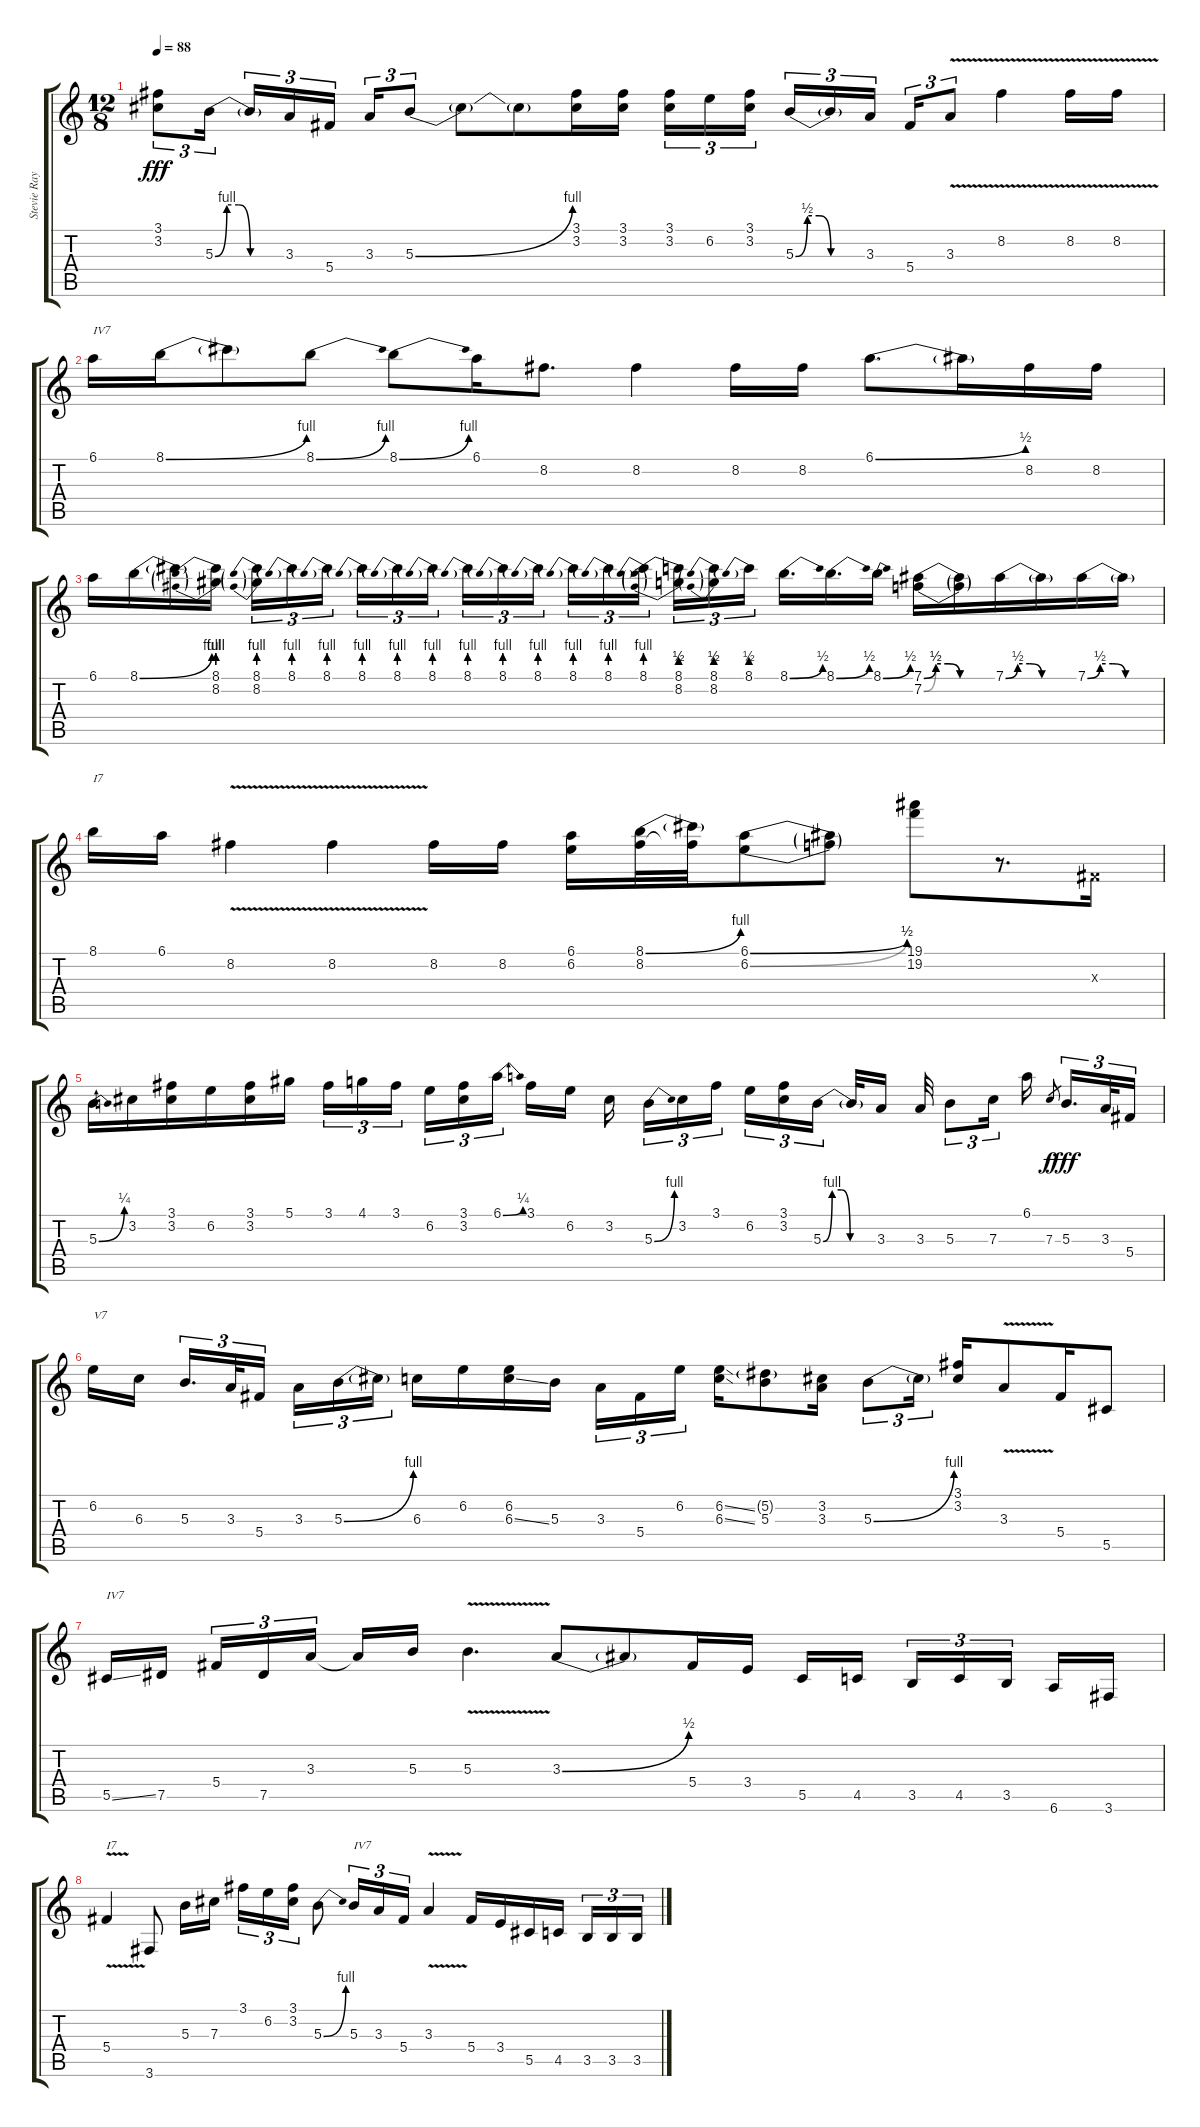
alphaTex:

\track ("Stevie Ray Vaughan" "Stevie Ray") {instrument electricguitarjazz}
\staff {score tabs}
\tuning (Eb4 Bb3 Gb3 Db3 Ab2 Eb2) {hide}
\ts (12 8)
\tempo 88
\clef g2
\ks c
(3.1 3.2).8{tu (3 2) dy fff} 5.3{be (custom 0 0 10 4 20 4 30 0 60 0)}.16{tu (3 2) beam splitsecondary} 5.3{t}.16{tu (3 2)} 3.3.16{tu (3 2)} 5.4.16{tu (3 2) beam splitsecondary} 3.3.16{tu (3 2)} 5.3{be (bend 0 0 60 4)}.8{tu (3 2)} 5.3{t}.8 5.3{t}.8 (3.1 3.2).16 (3.1 3.2).16 (3.1 3.2).16{tu (3 2)} 6.2.16{tu (3 2)} (3.1 3.2).16{tu (3 2) beam splitsecondary} 5.3{be (custom 0 0 10 2 20 2 30 0 60 0)}.16{tu (3 2)} 5.3{t}.16{tu (3 2)} 3.3.16{tu (3 2) beam splitsecondary} 5.4.16{tu (3 2)} 3.3{v}.8{tu (3 2)} 8.2{v}.4 8.2{v}.16 8.2{v}.16 |
6.1.16{txt "IV7"} 8.1{be (bend 0 0 60 4)}.16 8.1{t}.8 8.1{be (bend 0 0 60 4)}.8 8.1{be (bend 0 0 60 4)}.8 6.1.16 8.2.8{d} 8.2.4 8.2.16 8.2.16 6.1{be (bend 0 0 60 2)}.8{d} 6.1{t}.16 8.2.16 8.2.16 |
6.1.16 8.1{be (bend 0 0 60 4)}.16 8.1{t}.16 (8.1{be (prebend 0 4 60 4)} 8.2{be (prebend 0 4 60 4)}).16{beam splitsecondary} (8.1{be (prebend 0 4 60 4)} 8.2{be (prebend 0 4 60 4)}).16{tu (3 2)} 8.1{be (prebend 0 4 60 4)}.16{tu (3 2)} 8.1{be (prebend 0 4 60 4)}.16{tu (3 2)} 8.1{be (prebend 0 4 60 4)}.16{tu (3 2)} 8.1{be (prebend 0 4 60 4)}.16{tu (3 2)} 8.1{be (prebend 0 4 60 4)}.16{tu (3 2) beam splitsecondary} 8.1{be (prebend 0 4 60 4)}.16{tu (3 2)} 8.1{be (prebend 0 4 60 4)}.16{tu (3 2)} 8.1{be (prebend 0 4 60 4)}.16{tu (3 2) beam splitsecondary} 8.1{be (prebend 0 4 60 4)}.16{tu (3 2)} 8.1{be (prebend 0 4 60 4)}.16{tu (3 2)} 8.1{be (prebend 0 4 60 4)}.16{tu (3 2)} (8.1{be (prebend 0 2 60 2)} 8.2{be (prebend 0 2 60 2)}).16{tu (3 2)} (8.1{be (prebend 0 2 60 2)} 8.2{be (prebend 0 2 60 2)}).16{tu (3 2)} 8.1{be (prebend 0 2 60 2)}.16{tu (3 2) beam splitsecondary} 8.1{be (bend 0 0 60 2)}.16{d} 8.1{be (bend 0 0 60 2)}.16{d} 8.1{be (bend 0 0 60 2)}.16 (7.1{be (custom 0 0 10 2 20 2 30 0 60 0)} 7.2{be (custom 0 0 10 2 20 2 30 0 60 0)}).16 (7.1{t} 7.2{t}).16 7.1{be (custom 0 0 10 2 20 2 30 0 60 0)}.16 7.1{t}.16 7.1{be (custom 0 0 10 2 20 2 30 0 60 0)}.16 7.1{t}.16 |
8.1.16{txt "I7"} 6.1.16 8.2{v}.4 8.2{v}.4 8.2.16 8.2.16 (6.1 6.2).16 (8.1{be (bend 0 0 60 4)} 8.2).32 (8.1{t} 8.2{t}).32 (6.1{be (bend 0 0 60 2)} 6.2{be (bend 0 0 60 2)}).8 (6.1{t} 6.2{t}).8 (19.1 19.2).8 r.8{d} 0.3{x}.16 |
5.3{be (bend 0 0 60 1)}.16 3.2.16 (3.1 3.2).16 6.2.16 (3.1 3.2).16 5.1.16 3.1.16{tu (3 2)} 4.1.16{tu (3 2)} 3.1.16{tu (3 2) beam splitsecondary} 6.2.16{tu (3 2)} (3.1 3.2).16{tu (3 2)} 6.1{be (bend 0 0 60 1)}.16{tu (3 2) beam splitsecondary} 3.1.16 6.2.16 3.2.16{beam splitsecondary} 5.3{be (bend 0 0 60 4)}.16{tu (3 2)} 3.2.16{tu (3 2)} 3.1.16{tu (3 2) beam splitsecondary} 6.2.16{tu (3 2)} (3.1 3.2).16{tu (3 2)} 5.3{be (custom 0 0 10 4 20 4 30 0 60 0)}.16{tu (3 2) beam splitsecondary} 5.3{t}.32 3.3.16 3.3.32 5.3.8{tu (3 2)} 7.3.16{tu (3 2) beam splitsecondary} 6.1.16 7.3.8{gr dy f beam splitsecondary} 5.3.16{d tu (3 2) dy fff} 3.3.32{tu (3 2)} 5.4.16{tu (3 2)} |
6.2.16{txt "V7"} 6.3.16{beam splitsecondary} 5.3.16{d tu (3 2)} 3.3.32{tu (3 2)} 5.4.16{tu (3 2) beam splitsecondary} 3.3.16{tu (3 2)} 5.3{be (bend 0 0 60 4)}.16{tu (3 2)} 5.3{t}.16{tu (3 2)} 6.3.16 6.2.16 (6.2 6.3{ss}).16 5.3.16{beam splitsecondary} 3.3.16{tu (3 2)} 5.4.16{tu (3 2)} 6.2.16{tu (3 2)} (6.2{ss} 6.3{ss}).16 (5.2{g} 5.3).8 (3.2 3.3).16 5.3{be (bend 0 0 60 4)}.8{tu (3 2)} 5.3{t}.16{tu (3 2)} (3.1 3.2).16 3.3{v}.8 5.4.16 5.5.8 |
5.5{ss}.16{txt "IV7"} 7.5.16{beam splitsecondary} 5.4.16{tu (3 2)} 7.5.16{tu (3 2)} 3.3.16{tu (3 2) beam splitsecondary} 3.3{t}.16 5.3.16 5.3{v}.4{d} 3.3{be (bend 0 0 60 2)}.8 3.3{t}.8 5.4.16 3.4.16 5.5.16 4.5.16{beam splitsecondary} 3.5.16{tu (3 2)} 4.5.16{tu (3 2)} 3.5.16{tu (3 2) beam splitsecondary} 6.6.16 3.6.16 |
5.4{v}.4{txt "I7"} 3.6.8 5.3.16 7.3.16{beam splitsecondary} 3.1.16{tu (3 2)} 6.2.16{tu (3 2)} (3.1 3.2).16{tu (3 2)} 5.3{be (bend 0 0 60 4)}.8 5.3.16{tu (3 2) txt "IV7"} 3.3.16{tu (3 2)} 5.4.16{tu (3 2)} 3.3{v}.4 5.4.16 3.4.16 5.5.16 4.5.16{beam splitsecondary} 3.5.16{tu (3 2)} 3.5.16{tu (3 2)} 3.5.16{tu (3 2)}
